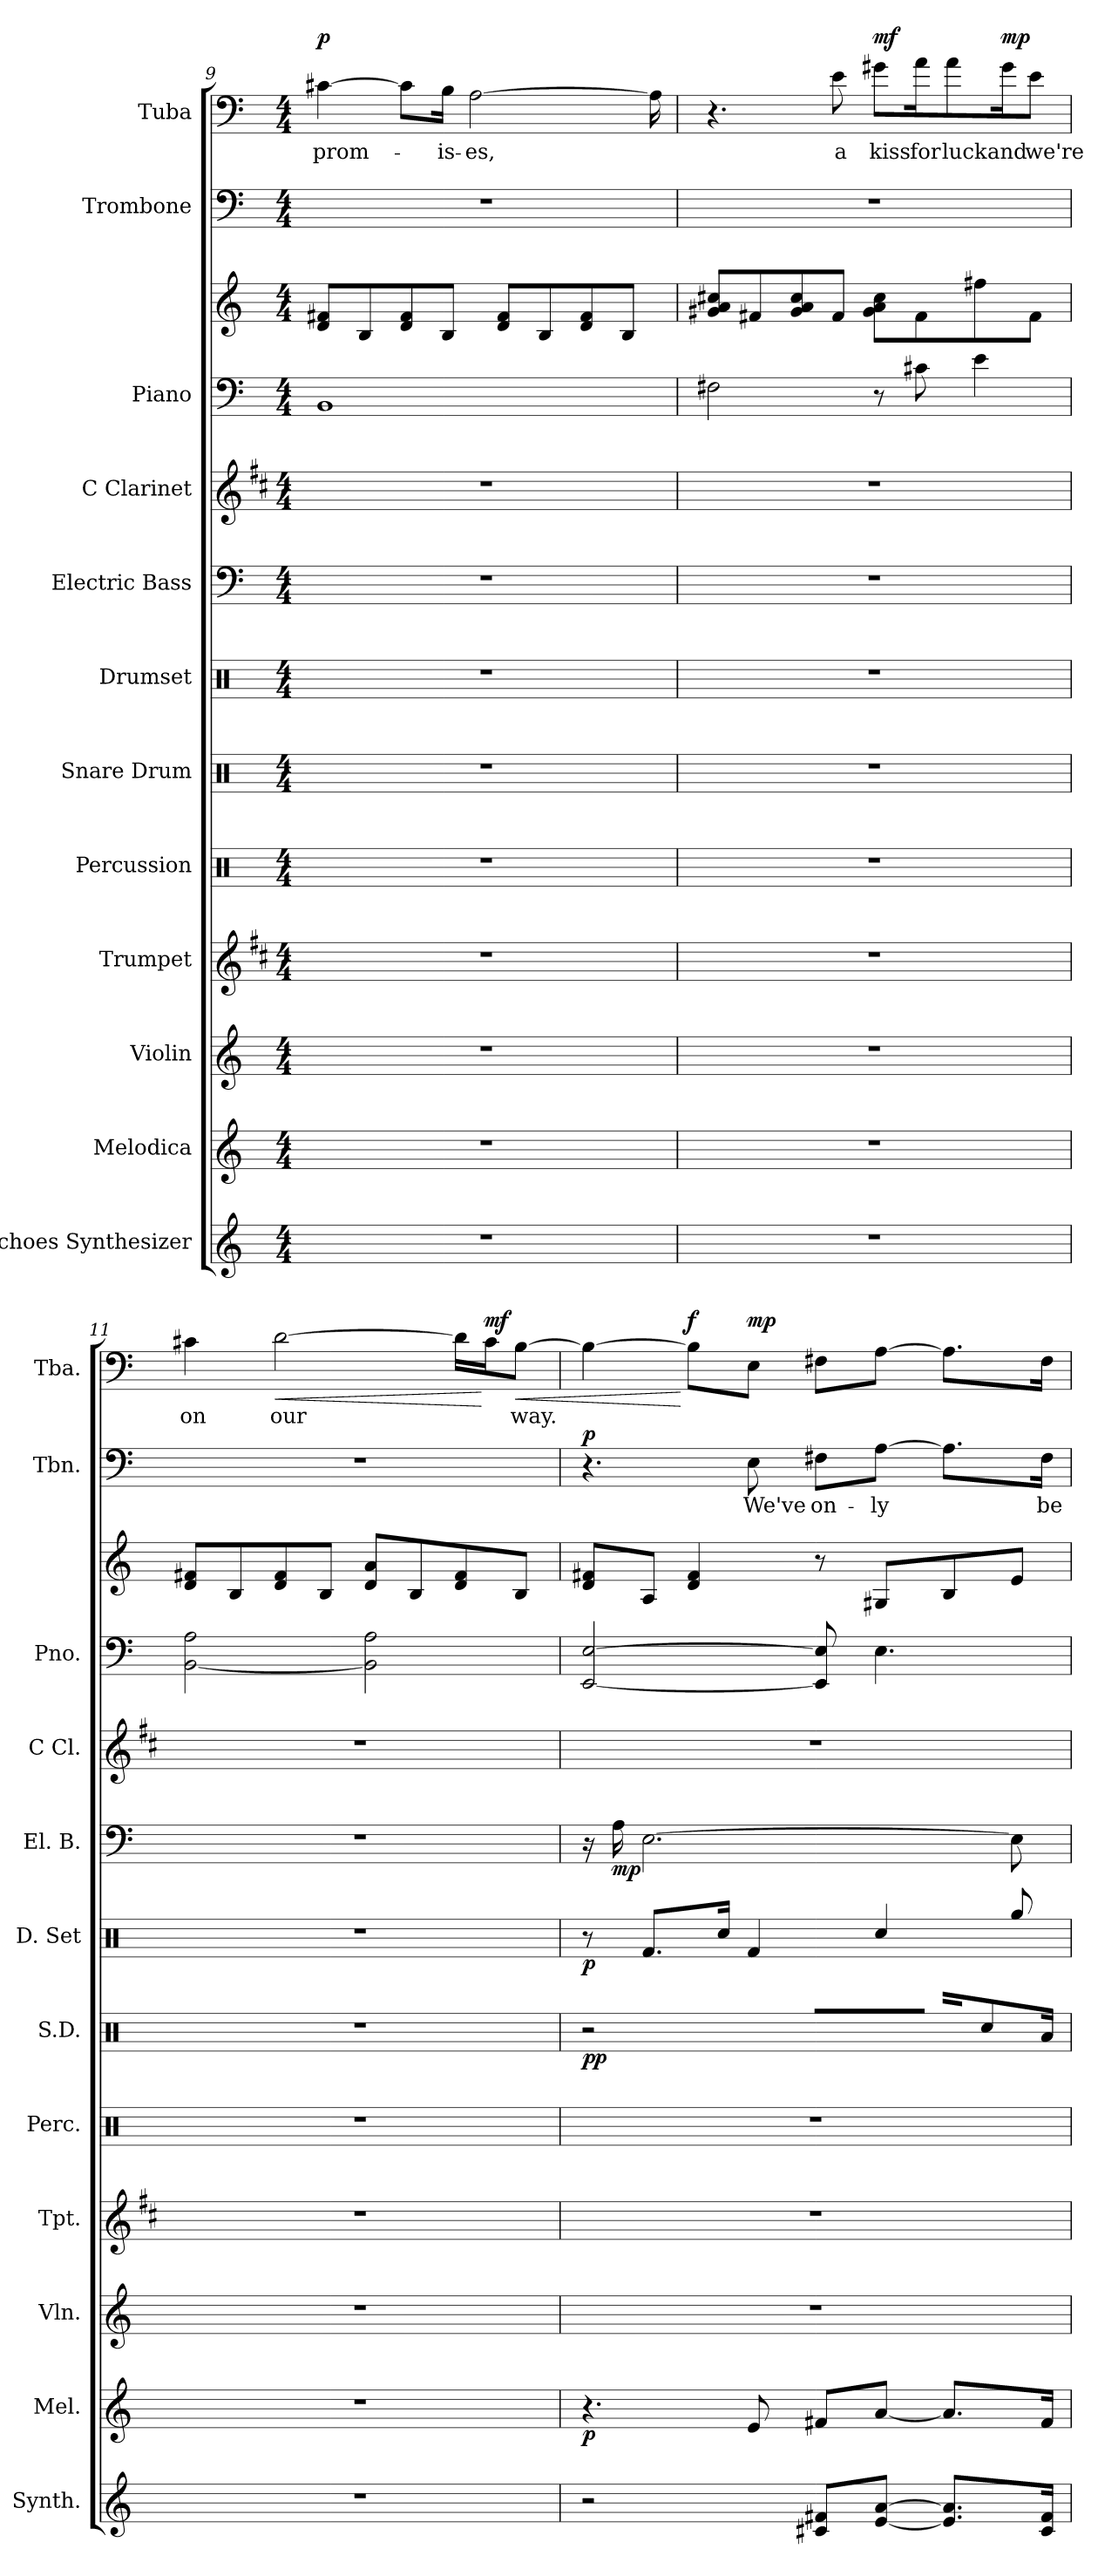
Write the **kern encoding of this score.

**kern	**kern	**dynam	**kern	**kern	**kern	**kern	**dynam	**kern	**dynam	**kern	**dynam	**kern	**kern	**kern	**kern	**text	**dynam	**kern	**text	**dynam
*part12	*part11	*part11	*part10	*part9	*part8	*part7	*part7	*part6	*part6	*part5	*part5	*part4	*part3	*part3	*part2	*part2	*part2	*part1	*part1	*part1
*staff13	*staff12	*staff12	*staff11	*staff10	*staff9	*staff8	*staff8	*staff7	*staff7	*staff6	*staff6	*staff5	*staff4	*staff3	*staff2	*staff2	*staff2	*staff1	*staff1	*staff1
*I"Echoes Synthesizer	*I"Melodica	*	*I"Violin	*I"Trumpet	*I"Percussion	*I"Snare Drum	*	*I"Drumset	*	*I"Electric Bass	*	*I"C Clarinet	*I"Piano	*	*I"Trombone	*	*	*I"Tuba	*	*
*I'Synth.	*I'Mel.	*	*I'Vln.	*I'Tpt.	*I'Perc.	*I'S.D.	*	*I'D. Set	*	*I'El. B.	*	*I'C Cl.	*I'Pno.	*	*I'Tbn.	*	*	*I'Tba.	*	*
*clefG2	*clefG2	*	*clefG2	*clefG2	*clefX	*clefX	*	*clefX	*	*clefF4	*	*clefG2	*clefF4	*clefG2	*clefF4	*	*	*clefF4	*	*
*	*	*	*	*ITrd1c2	*	*	*	*	*	*ITrd7c12	*	*ITrd1c2	*	*	*	*	*	*	*	*
*k[]	*k[]	*	*k[]	*k[]	*k[]	*k[]	*	*k[]	*	*k[]	*	*k[]	*k[]	*k[]	*k[]	*	*	*k[]	*	*
*M4/4	*M4/4	*	*M4/4	*M4/4	*M4/4	*M4/4	*	*M4/4	*	*M4/4	*	*M4/4	*M4/4	*M4/4	*M4/4	*	*	*M4/4	*	*
=9	=9	=9	=9	=9	=9	=9	=9	=9	=9	=9	=9	=9	=9	=9	=9	=9	=9	=9	=9	=9
!	!	!	!	!	!	!	!	!	!	!	!	!	!	!	!	!	!	!	!LO:LY:b	!LO:DY:b
1r	1r	.	1r	1r	1r	1r	.	1r	.	1r	.	1r	1BB	8d/ 8f#X/L	1r	.	.	[4c#X\	prom-	p
.	.	.	.	.	.	.	.	.	.	.	.	.	.	8B/	.	.	.	.	.	.
.	.	.	.	.	.	.	.	.	.	.	.	.	.	8d/ 8f#/	.	.	.	8c#\L]	.	.
!	!	!	!	!	!	!	!	!	!	!	!	!	!	!	!	!	!	!	!LO:LY:b	!
.	.	.	.	.	.	.	.	.	.	.	.	.	.	8B/J	.	.	.	16B\Jk	-is-	.
!	!	!	!	!	!	!	!	!	!	!	!	!	!	!	!	!	!	!	!LO:LY:b	!
.	.	.	.	.	.	.	.	.	.	.	.	.	.	.	.	.	.	[2A\	-es,	.
.	.	.	.	.	.	.	.	.	.	.	.	.	.	8d/ 8f#/L	.	.	.	.	.	.
.	.	.	.	.	.	.	.	.	.	.	.	.	.	8B/	.	.	.	.	.	.
.	.	.	.	.	.	.	.	.	.	.	.	.	.	8d/ 8f#/	.	.	.	.	.	.
.	.	.	.	.	.	.	.	.	.	.	.	.	.	8B/J	.	.	.	.	.	.
.	.	.	.	.	.	.	.	.	.	.	.	.	.	.	.	.	.	16A\]	.	.
=10	=10	=10	=10	=10	=10	=10	=10	=10	=10	=10	=10	=10	=10	=10	=10	=10	=10	=10	=10	=10
1r	1r	.	1r	1r	1r	1r	.	1r	.	1r	.	1r	2F#X\	8g#X/ 8a/ 8cc#X/L	1r	.	.	4.r	.	.
.	.	.	.	.	.	.	.	.	.	.	.	.	.	8f#X/	.	.	.	.	.	.
.	.	.	.	.	.	.	.	.	.	.	.	.	.	8g#/ 8a/ 8cc#/	.	.	.	.	.	.
!	!	!	!	!	!	!	!	!	!	!	!	!	!	!	!	!	!	!	!LO:LY:b	!
.	.	.	.	.	.	.	.	.	.	.	.	.	.	8f#/J	.	.	.	8e\	a	.
!	!	!	!	!	!	!	!	!	!	!	!	!	!	!	!	!	!	!	!LO:LY:b	!LO:DY:b
.	.	.	.	.	.	.	.	.	.	.	.	.	8r	8g#\ 8a\ 8cc#\L	.	.	.	8g#X\L	kiss	mf
!	!	!	!	!	!	!	!	!	!	!	!	!	!	!	!	!	!	!	!LO:LY:b	!
.	.	.	.	.	.	.	.	.	.	.	.	.	8c#X\	8f#\	.	.	.	16a\K	for	.
!	!	!	!	!	!	!	!	!	!	!	!	!	!	!	!	!	!	!	!LO:LY:b	!
.	.	.	.	.	.	.	.	.	.	.	.	.	.	.	.	.	.	8a\	luck	.
.	.	.	.	.	.	.	.	.	.	.	.	.	4e\	8ff#X\	.	.	.	.	.	.
!	!	!	!	!	!	!	!	!	!	!	!	!	!	!	!	!	!	!	!LO:LY:b	!LO:DY:b
.	.	.	.	.	.	.	.	.	.	.	.	.	.	.	.	.	.	16g#\K	and	mp
!	!	!	!	!	!	!	!	!	!	!	!	!	!	!	!	!	!	!	!LO:LY:b	!
.	.	.	.	.	.	.	.	.	.	.	.	.	.	8f#\J	.	.	.	8e\J	we're	.
!!LO:PB:g=z
=11	=11	=11	=11	=11	=11	=11	=11	=11	=11	=11	=11	=11	=11	=11	=11	=11	=11	=11	=11	=11
!	!	!	!	!	!	!	!	!	!	!	!	!	!	!	!	!	!	!	!LO:LY:b	!
1r	1r	.	1r	1r	1r	1r	.	1r	.	1r	.	1r	[2BB\ 2A\	8d/ 8f#X/L	1r	.	.	4c#X\	on	.
.	.	.	.	.	.	.	.	.	.	.	.	.	.	8B/	.	.	.	.	.	.
!	!	!	!	!	!	!	!	!	!	!	!	!	!	!	!	!	!	!	!LO:LY:b	!LO:HP:b
.	.	.	.	.	.	.	.	.	.	.	.	.	.	8d/ 8f#/	.	.	.	[2d\	our	<
.	.	.	.	.	.	.	.	.	.	.	.	.	.	8B/J	.	.	.	.	.	.
.	.	.	.	.	.	.	.	.	.	.	.	.	2BB\] 2A\	8d/ 8a/L	.	.	.	.	.	.
.	.	.	.	.	.	.	.	.	.	.	.	.	.	8B/	.	.	.	.	.	.
.	.	.	.	.	.	.	.	.	.	.	.	.	.	8d/ 8f#/	.	.	.	16d\LL]	.	.
!	!	!	!	!	!	!	!	!	!	!	!	!	!	!	!	!	!	!	!	!LO:DY:n=1:b
.	.	.	.	.	.	.	.	.	.	.	.	.	.	.	.	.	.	16c#\J	.	[ mf
!	!	!	!	!	!	!	!	!	!	!	!	!	!	!	!	!	!	!	!LO:LY:b	!LO:HP:b
.	.	.	.	.	.	.	.	.	.	.	.	.	.	8B/J	.	.	.	[8B\J	way.	<
=12	=12	=12	=12	=12	=12	=12	=12	=12	=12	=12	=12	=12	=12	=12	=12	=12	=12	=12	=12	=12
!	!	!LO:DY:b	!	!	!	!	!LO:DY:b	!	!LO:DY:b	!	!	!	!	!	!	!	!LO:DY:b	!	!	!
2r	4.r	p	1r	1r	1r	2r	pp	8r	p	16r	.	1r	[2EE/ [2E/	8d/ 8f#X/L	4.r	.	p	4B\_	.	.
!	!	!	!	!	!	!	!	!	!	!	!LO:DY:b	!	!	!	!	!	!	!	!	!
.	.	.	.	.	.	.	.	.	.	16AA\	mp	.	.	.	.	.	.	.	.	.
.	.	.	.	.	.	.	.	8.Rf/L	.	[2.EE\	.	.	.	8A/J	.	.	.	.	.	.
!	!	!	!	!	!	!	!	!	!	!	!	!	!	!	!	!	!	!	!	!LO:DY:n=1:b
.	.	.	.	.	.	.	.	.	.	.	.	.	.	4d/ 4f#/	.	.	.	8B\L]	.	[ f
.	.	.	.	.	.	.	.	16Rcc/Jk	.	.	.	.	.	.	.	.	.	.	.	.
!	!	!	!	!	!	!	!	!	!	!	!	!	!	!	!	!LO:LY:b	!	!	!	!LO:DY:n=2:b
.	8e/	.	.	.	.	.	.	4Rf/	.	.	.	.	.	.	8E\	We've	.	8E\J	.	mp
!	!	!	!	!	!	!	!	!	!	!	!	!	!	!	!	!LO:LY:b	!	!	!	!
8c#X/ 8f#X/L	8f#X/L	.	.	.	.	16R/KL	.	.	.	.	.	.	8EE/] 8E/]	8r	8F#X\L	on-	.	8F#X\L	.	.
.	.	.	.	.	.	8R/	.	.	.	.	.	.	.	.	.	.	.	.	.	.
!	!	!	!	!	!	!	!	!	!	!	!	!	!	!	!	!LO:LY:b	!	!	!	!
[8e/ [8a/J	[8a/J	.	.	.	.	.	.	4Rcc/	.	.	.	.	4.E\	8G#X/L	[8A\J	-ly	.	[8A\J	.	.
.	.	.	.	.	.	32R/LL	.	.	.	.	.	.	.	.	.	.	.	.	.	.
.	.	.	.	.	.	32R/JJJ	.	.	.	.	.	.	.	.	.	.	.	.	.	.
8.e/] 8.a/]L	8.a/L]	.	.	.	.	32R/LLL	.	.	.	.	.	.	.	8B/	8.A\L]	.	.	8.A\L]	.	.
.	.	.	.	.	.	32R/JJ	.	.	.	.	.	.	.	.	.	.	.	.	.	.
.	.	.	.	.	.	8Rcc/	.	.	.	.	.	.	.	.	.	.	.	.	.	.
.	.	.	.	.	.	.	.	8Rgg/	.	8EE\]	.	.	.	8e/J	.	.	.	.	.	.
!	!	!	!	!	!	!	!	!	!	!	!	!	!	!	!	!LO:LY:b	!	!	!	!
16c#/ 16f#/Jk	16f#/Jk	.	.	.	.	16Ra/Jk	.	.	.	.	.	.	.	.	16F#\Jk	be-	.	16F#\Jk	.	.
=	=	=	=	=	=	=	=	=	=	=	=	=	=	=	=	=	=	=	=	=
*-	*-	*-	*-	*-	*-	*-	*-	*-	*-	*-	*-	*-	*-	*-	*-	*-	*-	*-	*-	*-
